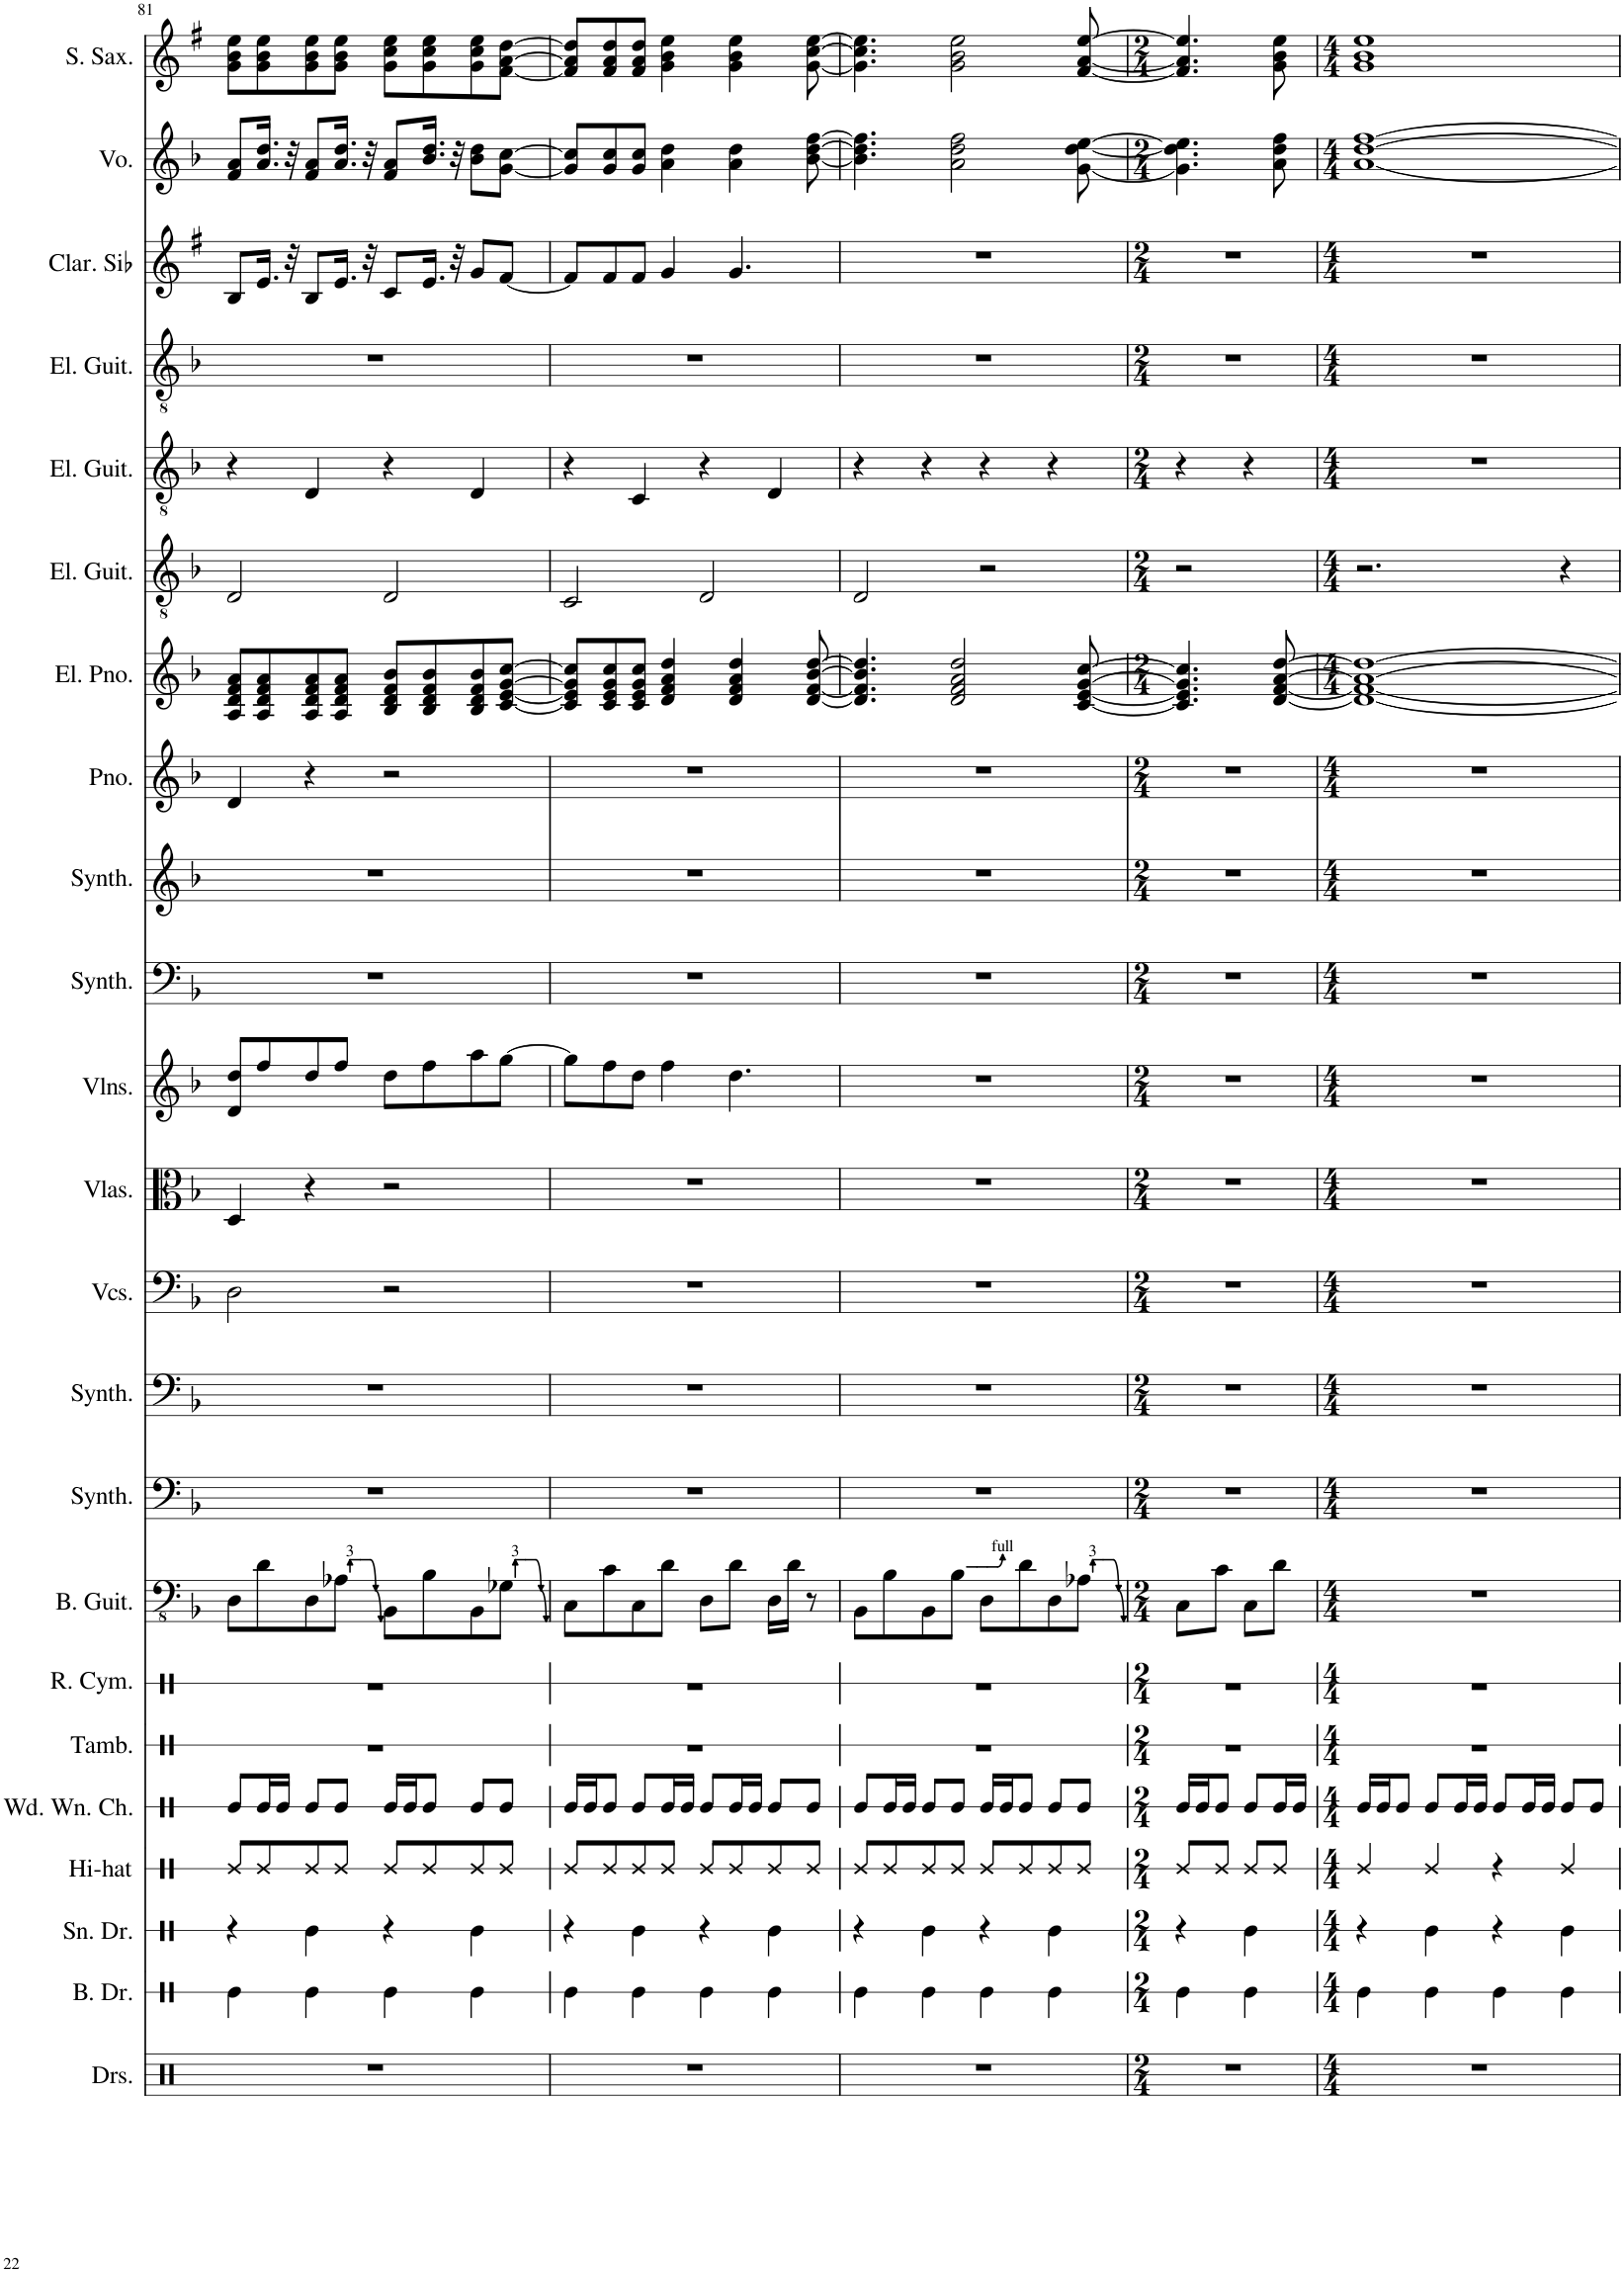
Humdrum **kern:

**kern	**kern	**kern	**kern	**kern	**kern	**kern	**kern	**kern	**kern	**kern	**kern	**kern	**kern	**kern	**kern	**kern	**kern	**kern	**kern	**kern	**kern	**kern
*part23	*part22	*part21	*part20	*part19	*part18	*part17	*part16	*part15	*part14	*part13	*part12	*part11	*part10	*part9	*part8	*part7	*part6	*part5	*part4	*part3	*part2	*part1
*staff23	*staff22	*staff21	*staff20	*staff19	*staff18	*staff17	*staff16	*staff15	*staff14	*staff13	*staff12	*staff11	*staff10	*staff9	*staff8	*staff7	*staff6	*staff5	*staff4	*staff3	*staff2	*staff1
*I"Drumset	*I"Bass Drum	*I"Snare Drum	*I"Hi-hat	*I"Wooden Wind Chimes	*I"Tambourine	*I"Ride Cymbal	*I"Bass Guitar	*I"Brass Synthesizer	*I"Brass Synthesizer	*I"Violoncellos	*I"Violas	*I"Violins	*I"Sweep Synthesizer	*I"Sci-fi Synthesizer	*I"Piano	*I"Electric Piano	*I"Electric Guitar	*I"Electric Guitar	*I"Electric Guitar	*I"Clarinette en Sib	*I"Voice	*I"Soprano Saxophone
*I'Drs.	*I'B. Dr.	*I'Sn. Dr.	*I'Hi-hat	*I'Wd. Wn. Ch.	*I'Tamb.	*I'R. Cym.	*I'B. Guit.	*I'Synth.	*I'Synth.	*I'Vcs.	*I'Vlas.	*I'Vlns.	*I'Synth.	*I'Synth.	*I'Pno.	*I'El. Pno.	*I'El. Guit.	*I'El. Guit.	*I'El. Guit.	*I'Clar. Sib	*I'Vo.	*I'S. Sax.
!!LO:PB:g=z
*clefX	*clefX	*clefX	*clefX	*clefX	*clefX	*clefX	*clefFv4	*clefF4	*clefF4	*clefF4	*clefC3	*clefG2	*clefF4	*clefG2	*clefG2	*clefG2	*clefGv2	*clefGv2	*clefGv2	*clefG2	*clefG2	*clefG2
*	*	*	*	*	*	*	*	*	*	*	*	*	*	*	*	*	*	*	*	*Trd1c2	*	*Trd1c2
*k[]	*k[]	*k[]	*k[]	*k[]	*k[]	*k[]	*k[b-]	*k[b-]	*k[b-]	*k[b-]	*k[b-]	*k[b-]	*k[b-]	*k[b-]	*k[b-]	*k[b-]	*k[b-]	*k[b-]	*k[b-]	*k[f#]	*k[b-]	*k[f#]
*M4/4	*M4/4	*M4/4	*M4/4	*M4/4	*M4/4	*M4/4	*M4/4	*M4/4	*M4/4	*M4/4	*M4/4	*M4/4	*M4/4	*M4/4	*M4/4	*M4/4	*M4/4	*M4/4	*M4/4	*M4/4	*M4/4	*M4/4
=81	=81	=81	=81	=81	=81	=81	=81	=81	=81	=81	=81	=81	=81	=81	=81	=81	=81	=81	=81	=81	=81	=81
1r	4Re\	4r	8Re/L	8Re/L	1r	1r	8DD\L	1r	1r	2D\	4D/	8d/ 8dd/L	1r	1r	4d/	8A/ 8d/ 8f/ 8a/L	2D/	4r	1r	8B/L	8f/ 8a/L	8g\ 8b\ 8ee\L
.	.	.	8Re/	16Re/L	.	.	8D\	.	.	.	.	8ff/	.	.	.	8A/ 8d/ 8f/ 8a/	.	.	.	16.e/Jk	16.a/ 16.dd/Jk	8g\ 8b\ 8ee\
.	.	.	.	16Re/JJ	.	.	.	.	.	.	.	.	.	.	.	.	.	.	.	.	.	.
.	.	.	.	.	.	.	.	.	.	.	.	.	.	.	.	.	.	.	.	32r	32r	.
.	4Re\	4Re\	8Re/	8Re/L	.	.	8DD\	.	.	.	4r	8dd/	.	.	4r	8A/ 8d/ 8f/ 8a/	.	4D/	.	8B/L	8f/ 8a/L	8g\ 8b\ 8ee\
.	.	.	8Re/J	8Re/J	.	.	8AA-X\J	.	.	.	.	8ff/J	.	.	.	8A/ 8d/ 8f/ 8a/J	.	.	.	16.e/Jk	16.a/ 16.dd/Jk	8g\ 8b\ 8ee\J
.	.	.	.	.	.	.	.	.	.	.	.	.	.	.	.	.	.	.	.	32r	32r	.
.	4Re\	4r	8Re/L	16Re/LL	.	.	8BBB-\L	.	.	2r	2r	8dd\L	.	.	2r	8B-/ 8d/ 8f/ 8b-/L	2D/	4r	.	8c/L	8f/ 8a/L	8g\ 8cc\ 8ee\L
.	.	.	.	16Re/J	.	.	.	.	.	.	.	.	.	.	.	.	.	.	.	.	.	.
.	.	.	8Re/	8Re/J	.	.	8BB-\	.	.	.	.	8ff\	.	.	.	8B-/ 8d/ 8f/ 8b-/	.	.	.	16.e/Jk	16.b-/ 16.dd/Jk	8g\ 8cc\ 8ee\
.	.	.	.	.	.	.	.	.	.	.	.	.	.	.	.	.	.	.	.	32r	32r	.
.	4Re\	4Re\	8Re/	8Re/L	.	.	8BBB-\	.	.	.	.	8aa\	.	.	.	8B-/ 8d/ 8f/ 8b-/	.	4D/	.	8g/L	8b-\ 8dd\L	8g\ 8cc\ 8ee\
.	.	.	8Re/J	8Re/J	.	.	8GG-X\J	.	.	.	.	[8gg\J	.	.	.	[8c/ [8e/ [8g/ [8cc/J	.	.	.	[8f#/J	[8g\ [8cc\J	[8f#\ [8a\ [8dd\J
=82	=82	=82	=82	=82	=82	=82	=82	=82	=82	=82	=82	=82	=82	=82	=82	=82	=82	=82	=82	=82	=82	=82
1r	4Re\	4r	8Re/L	16Re/LL	1r	1r	8CC\L	1r	1r	1r	1r	8gg\L]	1r	1r	1r	8c/] 8e/] 8g/] 8cc/]L	2C/	4r	1r	8f#/L]	8g/] 8cc/]L	8f#/] 8a/] 8dd/]L
.	.	.	.	16Re/J	.	.	.	.	.	.	.	.	.	.	.	.	.	.	.	.	.	.
.	.	.	8Re/	8Re/J	.	.	8C\	.	.	.	.	8ff\	.	.	.	8c/ 8e/ 8g/ 8cc/	.	.	.	8f#/	8g/ 8cc/	8f#/ 8a/ 8dd/
.	4Re\	4Re\	8Re/	8Re/L	.	.	8CC\	.	.	.	.	8dd\J	.	.	.	8c/ 8e/ 8g/ 8cc/J	.	4C/	.	8f#/J	8g/ 8cc/J	8f#/ 8a/ 8dd/J
.	.	.	8Re/J	16Re/L	.	.	8D\J	.	.	.	.	4ff\	.	.	.	4d/ 4f/ 4a/ 4dd/	.	.	.	4g/	4a\ 4dd\	4g\ 4b\ 4ee\
.	.	.	.	16Re/JJ	.	.	.	.	.	.	.	.	.	.	.	.	.	.	.	.	.	.
.	4Re\	4r	8Re/L	8Re/L	.	.	8DD\L	.	.	.	.	.	.	.	.	.	2D/	4r	.	.	.	.
.	.	.	8Re/	16Re/L	.	.	8D\J	.	.	.	.	4.dd\	.	.	.	4d/ 4f/ 4a/ 4dd/	.	.	.	4.g/	4a\ 4dd\	4g\ 4b\ 4ee\
.	.	.	.	16Re/JJ	.	.	.	.	.	.	.	.	.	.	.	.	.	.	.	.	.	.
.	4Re\	4Re\	8Re/	8Re/L	.	.	16DD\LL	.	.	.	.	.	.	.	.	.	.	4D/	.	.	.	.
.	.	.	.	.	.	.	16D\JJ	.	.	.	.	.	.	.	.	.	.	.	.	.	.	.
.	.	.	8Re/J	8Re/J	.	.	8r	.	.	.	.	.	.	.	.	[8d/ [8f/ [8b-/ [8dd/	.	.	.	.	[8b-\ [8dd\ [8ff\	[8g\ [8cc\ [8ee\
=83	=83	=83	=83	=83	=83	=83	=83	=83	=83	=83	=83	=83	=83	=83	=83	=83	=83	=83	=83	=83	=83	=83
1r	4Re\	4r	8Re/L	8Re/L	1r	1r	8BBB-\L	1r	1r	1r	1r	1r	1r	1r	1r	4.d/] 4.f/] 4.b-/] 4.dd/]	2D/	4r	1r	1r	4.b-\] 4.dd\] 4.ff\]	4.g\] 4.cc\] 4.ee\]
.	.	.	8Re/	16Re/L	.	.	8BB-\	.	.	.	.	.	.	.	.	.	.	.	.	.	.	.
.	.	.	.	16Re/JJ	.	.	.	.	.	.	.	.	.	.	.	.	.	.	.	.	.	.
.	4Re\	4Re\	8Re/	8Re/L	.	.	8BBB-\	.	.	.	.	.	.	.	.	.	.	4r	.	.	.	.
.	.	.	8Re/J	8Re/J	.	.	8BB-\J	.	.	.	.	.	.	.	.	2d/ 2f/ 2a/ 2dd/	.	.	.	.	2a\ 2dd\ 2ff\	2g\ 2b\ 2ee\
.	4Re\	4r	8Re/L	16Re/LL	.	.	8DD\L	.	.	.	.	.	.	.	.	.	2r	4r	.	.	.	.
.	.	.	.	16Re/J	.	.	.	.	.	.	.	.	.	.	.	.	.	.	.	.	.	.
.	.	.	8Re/	8Re/J	.	.	8D\	.	.	.	.	.	.	.	.	.	.	.	.	.	.	.
.	4Re\	4Re\	8Re/	8Re/L	.	.	8DD\	.	.	.	.	.	.	.	.	.	.	4r	.	.	.	.
.	.	.	8Re/J	8Re/J	.	.	8AA-X\J	.	.	.	.	.	.	.	.	[8c/ [8e/ [8g/ [8cc/	.	.	.	.	[8g\ [8dd\ [8ee\	[8f#/ [8a/ [8ee/
=84	=84	=84	=84	=84	=84	=84	=84	=84	=84	=84	=84	=84	=84	=84	=84	=84	=84	=84	=84	=84	=84	=84
*M2/4	*M2/4	*M2/4	*M2/4	*M2/4	*M2/4	*M2/4	*M2/4	*M2/4	*M2/4	*M2/4	*M2/4	*M2/4	*M2/4	*M2/4	*M2/4	*M2/4	*M2/4	*M2/4	*M2/4	*M2/4	*M2/4	*M2/4
2r	4Re\	4r	8Re/L	16Re/LL	2r	2r	8CC\L	2r	2r	2r	2r	2r	2r	2r	2r	4.c/] 4.e/] 4.g/] 4.cc/]	2r	4r	2r	2r	4.g\] 4.dd\] 4.ee\]	4.f#/] 4.a/] 4.ee/]
.	.	.	.	16Re/J	.	.	.	.	.	.	.	.	.	.	.	.	.	.	.	.	.	.
.	.	.	8Re/J	8Re/J	.	.	8C\J	.	.	.	.	.	.	.	.	.	.	.	.	.	.	.
.	4Re\	4Re\	8Re/L	8Re/L	.	.	8CC\L	.	.	.	.	.	.	.	.	.	.	4r	.	.	.	.
.	.	.	8Re/J	16Re/L	.	.	8D\J	.	.	.	.	.	.	.	.	[8d/ [8f/ [8a/ [8dd/	.	.	.	.	8a\ 8dd\ 8ff\	8g\ 8b\ 8ee\
.	.	.	.	16Re/JJ	.	.	.	.	.	.	.	.	.	.	.	.	.	.	.	.	.	.
=85	=85	=85	=85	=85	=85	=85	=85	=85	=85	=85	=85	=85	=85	=85	=85	=85	=85	=85	=85	=85	=85	=85
*M4/4	*M4/4	*M4/4	*M4/4	*M4/4	*M4/4	*M4/4	*M4/4	*M4/4	*M4/4	*M4/4	*M4/4	*M4/4	*M4/4	*M4/4	*M4/4	*M4/4	*M4/4	*M4/4	*M4/4	*M4/4	*M4/4	*M4/4
1r	4Re\	4r	4Re/	16Re/LL	1r	1r	1r	1r	1r	1r	1r	1r	1r	1r	1r	1d_ 1f_ 1a_ 1dd_	2.r	1r	1r	1r	[1a [1dd [1ff	1g 1b 1ee
.	.	.	.	16Re/J	.	.	.	.	.	.	.	.	.	.	.	.	.	.	.	.	.	.
.	.	.	.	8Re/J	.	.	.	.	.	.	.	.	.	.	.	.	.	.	.	.	.	.
.	4Re\	4Re\	4Re/	8Re/L	.	.	.	.	.	.	.	.	.	.	.	.	.	.	.	.	.	.
.	.	.	.	16Re/L	.	.	.	.	.	.	.	.	.	.	.	.	.	.	.	.	.	.
.	.	.	.	16Re/JJ	.	.	.	.	.	.	.	.	.	.	.	.	.	.	.	.	.	.
.	4Re\	4r	4r	8Re/L	.	.	.	.	.	.	.	.	.	.	.	.	.	.	.	.	.	.
.	.	.	.	16Re/L	.	.	.	.	.	.	.	.	.	.	.	.	.	.	.	.	.	.
.	.	.	.	16Re/JJ	.	.	.	.	.	.	.	.	.	.	.	.	.	.	.	.	.	.
.	4Re\	4Re\	4Re/	8Re/L	.	.	.	.	.	.	.	.	.	.	.	.	4r	.	.	.	.	.
.	.	.	.	8Re/J	.	.	.	.	.	.	.	.	.	.	.	.	.	.	.	.	.	.
=	=	=	=	=	=	=	=	=	=	=	=	=	=	=	=	=	=	=	=	=	=	=
*-	*-	*-	*-	*-	*-	*-	*-	*-	*-	*-	*-	*-	*-	*-	*-	*-	*-	*-	*-	*-	*-	*-
